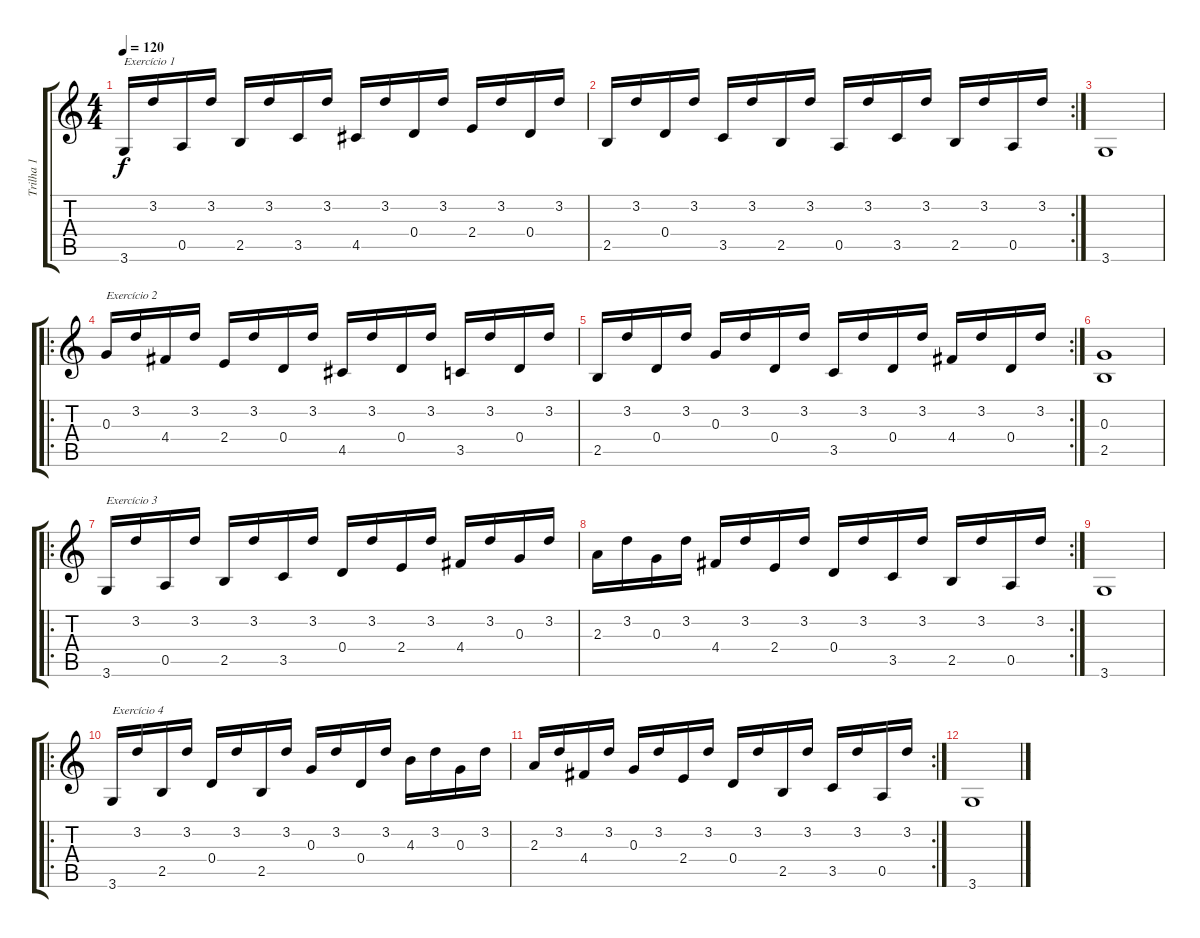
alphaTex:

\track ("Trilha 1" "Trilha 1") {instrument acousticguitarnylon}
\staff {score tabs}
\tuning (E4 B3 G3 D3 A2 E2) {hide}
\ts (4 4)
\tempo 120
\clef g2
\ks c
3.6.16{txt "Exercício 1" dy f instrument acousticguitarnylon} 3.2.16 0.5.16 3.2.16 2.5.16 3.2.16 3.5.16 3.2.16 4.5.16 3.2.16 0.4.16 3.2.16 2.4.16 3.2.16 0.4.16 3.2.16 |
\rc 2
2.5.16 3.2.16 0.4.16 3.2.16 3.5.16 3.2.16 2.5.16 3.2.16 0.5.16 3.2.16 3.5.16 3.2.16 2.5.16 3.2.16 0.5.16 3.2.16 |
3.6.1 |
\ro
0.3.16{txt "Exercício 2"} 3.2.16 4.4.16 3.2.16 2.4.16 3.2.16 0.4.16 3.2.16 4.5.16 3.2.16 0.4.16 3.2.16 3.5.16 3.2.16 0.4.16 3.2.16 |
\rc 2
2.5.16 3.2.16 0.4.16 3.2.16 0.3.16 3.2.16 0.4.16 3.2.16 3.5.16 3.2.16 0.4.16 3.2.16 4.4.16 3.2.16 0.4.16 3.2.16 |
(0.3 2.5).1 |
\ro
3.6.16{txt "Exercício 3"} 3.2.16 0.5.16 3.2.16 2.5.16 3.2.16 3.5.16 3.2.16 0.4.16 3.2.16 2.4.16 3.2.16 4.4.16 3.2.16 0.3.16 3.2.16 |
\rc 2
2.3.16 3.2.16 0.3.16 3.2.16 4.4.16 3.2.16 2.4.16 3.2.16 0.4.16 3.2.16 3.5.16 3.2.16 2.5.16 3.2.16 0.5.16 3.2.16 |
3.6.1 |
\ro
3.6.16{txt "Exercício 4"} 3.2.16 2.5.16 3.2.16 0.4.16 3.2.16 2.5.16 3.2.16 0.3.16 3.2.16 0.4.16 3.2.16 4.3.16 3.2.16 0.3.16 3.2.16 |
\rc 2
2.3.16 3.2.16 4.4.16 3.2.16 0.3.16 3.2.16 2.4.16 3.2.16 0.4.16 3.2.16 2.5.16 3.2.16 3.5.16 3.2.16 0.5.16 3.2.16 |
3.6.1
